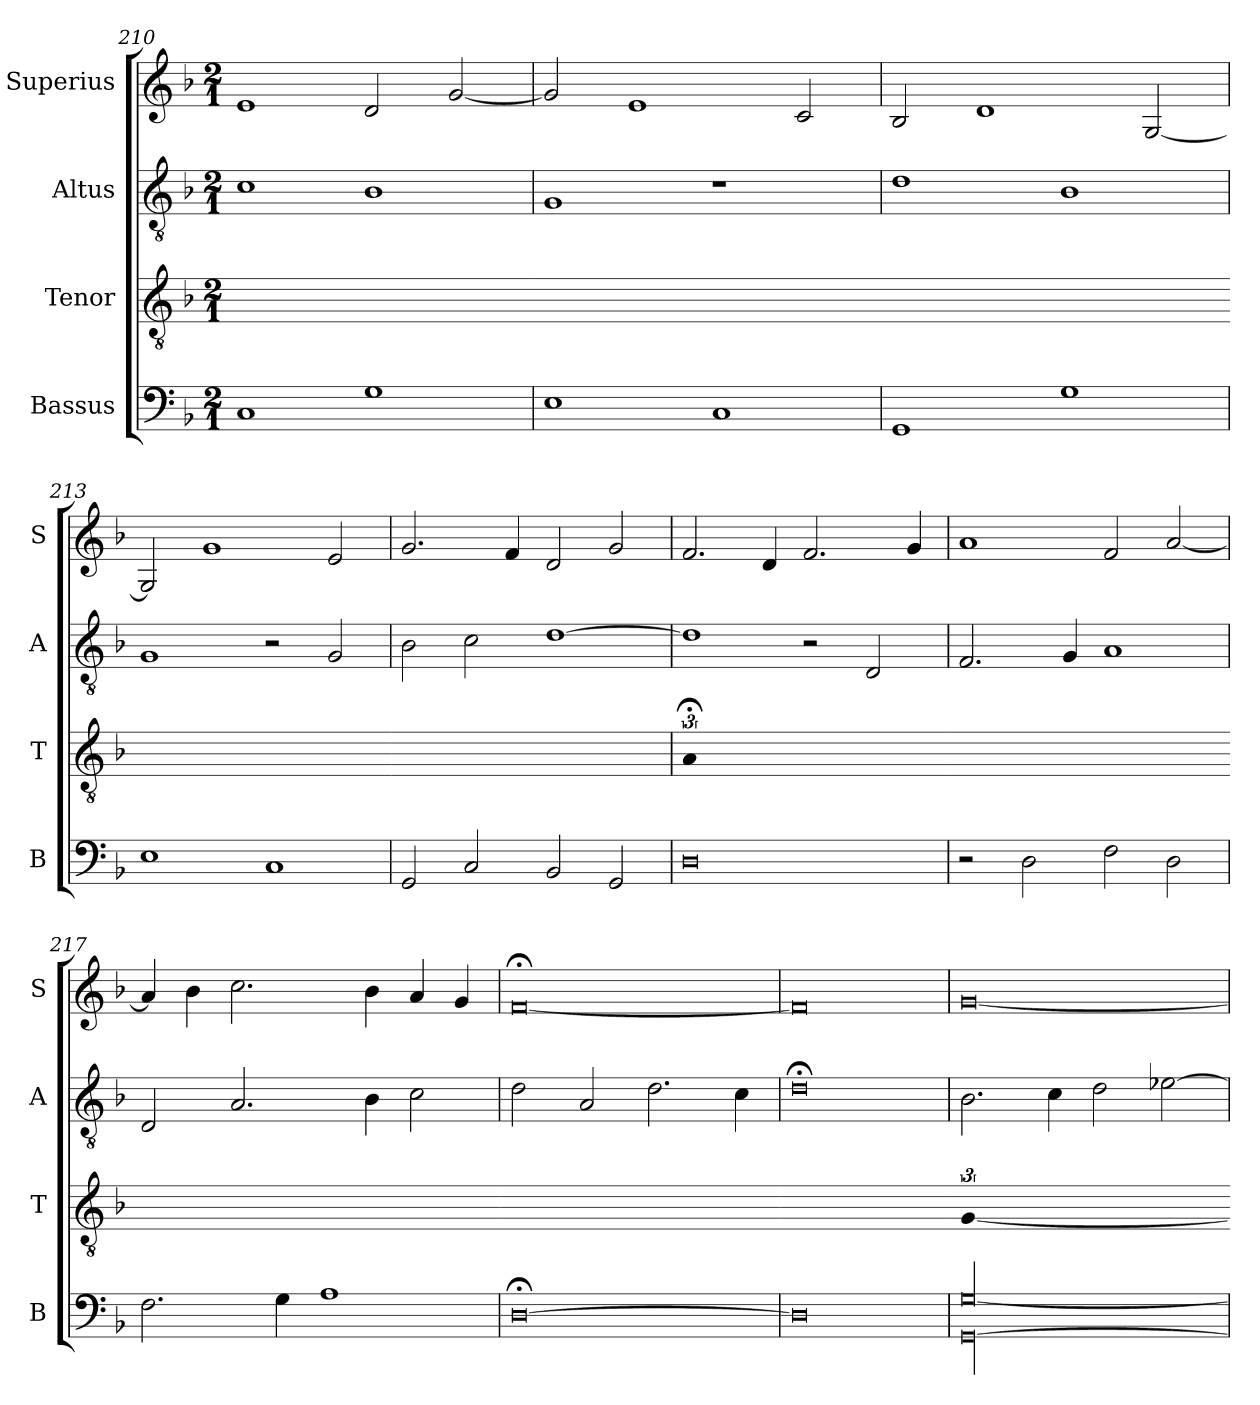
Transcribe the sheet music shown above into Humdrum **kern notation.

**kern	**kern	**kern	**kern
*part4	*part3	*part2	*part1
*staff4	*staff3	*staff2	*staff1
*I"Bassus	*I"Tenor	*I"Altus	*I"Superius
*I'B	*I'T	*I'A	*I'S
*clefF4	*clefGv2	*clefGv2	*clefG2
*k[b-]	*k[b-]	*k[b-]	*k[b-]
*M2/1	*M2/1	*M2/1	*M2/1
=210	=210	=210	=210
!	!LO:N:vis=4	!	!
1C	3%4.Gyy_y	1c	1e
1G	.	1B-	2d/
.	.	.	[2g/
=211	=211-	=211	=211
!	!LO:N:vis=4	!	!
1E	3%4.Gyy_y	1G	2g/]
.	.	.	1e
1C	.	1r	.
.	.	.	2c/
=212	=212-	=212	=212
!	!LO:N:vis=4	!	!
1GG	3%4.Gyy_y	1d	2B-/
.	.	.	1d
1G	.	1B-	.
.	.	.	[2G/
=213	=213-	=213	=213
!	!LO:N:vis=4	!	!
1E	3%4.Gyy_	1G	2G/]
.	.	.	1g
1C	.	2r	.
.	.	2G/	2e/
=214	=214-	=214	=214
!	!LO:N:vis=4	!	!
2GG/	3%4.Gyy]	2B-\	2.g/
2C/	.	2c\	.
.	.	.	4f/
2BB-/	.	[1d	2d/
2GG/	.	.	2g/
=215	=215	=215	=215
!	!LO:N:vis=4	!	!
0D	[y3%4.A;<	1d]	2.f/
.	.	.	4d/
.	.	2r	2.f/
.	.	2D/	.
.	.	.	4g/
=216	=216-	=216	=216
!	!LO:N:vis=4	!	!
2r	3%4.Ayy_y	2.F/	1a
2D\	.	.	.
.	.	4G/	.
2F\	.	1A	2f/
2D\	.	.	[2a/
=217	=217-	=217	=217
!	!LO:N:vis=4	!	!
2.F\	3%4.Ayy_y	2D/	4a/]
.	.	.	4b-\
.	.	2.A/	2.cc\
4G\	.	.	.
1A	.	.	.
.	.	4B-\	4b-\
.	.	2c\	4a/
.	.	.	4g/
=218	=218-	=218	=218
!	!LO:N:vis=4	!	!
[0D;<	3%4.Ayy_	2d\	[0f;<
.	.	2A/	.
.	.	2.d\	.
.	.	4c\	.
=219	=219-	=219	=219
!	!LO:N:vis=4	!	!
0D]	3%4.Ayy]	0d;<	0f]
=220	=220-	=220	=220
*^	*	*	*
!LO:N:vis=00	!LO:N:vis=00	!LO:N:vis=4	!	!
[0GG\	[y0G/	[3%4.G	2.B-\	[0g
.	.	.	4c\	.
.	.	.	2d\	.
.	.	.	[2e-X\	.
*v	*v	*	*	*
=	=-	=	=
*-	*-	*-	*-
